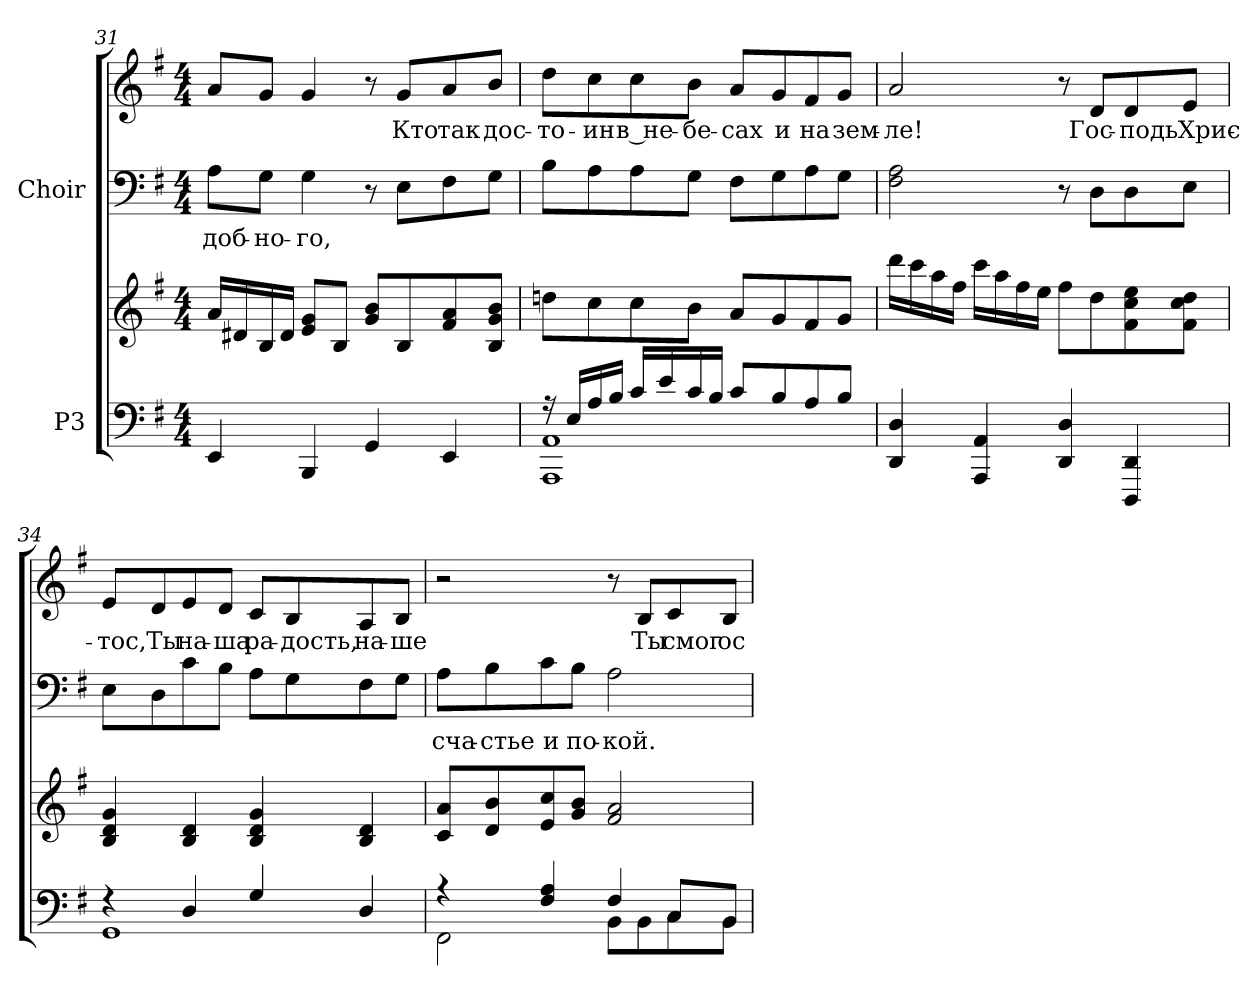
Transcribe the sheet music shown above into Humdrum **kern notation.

**kern	**kern	**kern	**text	**kern	**text
*part2	*part2	*part1	*part1	*part1	*part1
*staff4	*staff3	*staff2	*staff2	*staff1	*staff1
*I"P3	*	*I"Choir	*	*	*
*clefF4	*clefG2	*clefF4	*	*clefG2	*
*k[f#]	*k[f#]	*k[f#]	*	*k[f#]	*
*G:	*G:	*G:	*	*G:	*
*M4/4	*M4/4	*M4/4	*	*M4/4	*
=31	=31	=31	=31	=31	=31
!	!	!	!LO:LY:a:color=#000000	!	!
4EEi/	16ai/LL	8Ai\L	-доб-	8ai/L	.
.	16d#Xi/	.	.	.	.
!	!	!	!LO:LY:a:color=#000000	!	!
.	16Bi/	8Gi\J	-но-	8gi/J	.
.	16d#i/JJ	.	.	.	.
!	!	!	!LO:LY:a:color=#000000	!	!
4BBBi/	8ei/ 8giL	4Gi\	-го,	4gi/	.
.	8Bi/J	.	.	.	.
4GGi/	8gi/ 8biL	8r	.	8r	.
!	!	!	!	!	!LO:LY:b:color=#000000
.	8Bi/	8Ei\L	.	8gi/L	Кто
!	!	!	!	!	!LO:LY:b:color=#000000
4EEi/	8f#i/ 8ai	8F#i\	.	8ai/	так
!	!	!	!	!	!LO:LY:b:color=#000000
.	8Bi/ 8gi 8biJ	8Gi\J	.	8bi/J	дос-
!!LO:LB:g=z
=32	=32	=32	=32	=32	=32
*^	*	*	*	*	*
!	!	!	!	!	!	!LO:LY:b:color=#000000
16r	1AAAi 1AAi	8ddni\L	8Bi\L	.	8ddi\L	-то-
16Ei/LL	.	.	.	.	.	.
!	!	!	!	!	!	!LO:LY:b:color=#000000
16Ai/	.	8cci\	8Ai\	.	8cci\	-ин
16Bi/JJ	.	.	.	.	.	.
!	!	!	!	!	!	!LO:LY:b:color=#000000
16ci/LL	.	8cci\	8Ai\	.	8cci\	в не-
16ei/	.	.	.	.	.	.
!	!	!	!	!	!	!LO:LY:b:color=#000000
16ci/	.	8bi\J	8Gi\J	.	8bi\J	-бе-
16Bi/JJ	.	.	.	.	.	.
!	!	!	!	!	!	!LO:LY:b:color=#000000
8ci/L	.	8ai/L	8F#i\L	.	8ai/L	-сах
!	!	!	!	!	!	!LO:LY:b:color=#000000
8Bi/	.	8gi/	8Gi\	.	8gi/	и
!	!	!	!	!	!	!LO:LY:b:color=#000000
8Ai/	.	8f#i/	8Ai\	.	8f#i/	на
!	!	!	!	!	!	!LO:LY:b:color=#000000
8Bi/J	.	8gi/J	8Gi\J	.	8gi/J	зем-
*v	*v	*	*	*	*	*
=33	=33	=33	=33	=33	=33
!	!	!	!	!	!LO:LY:b:color=#000000
4DDi/ 4Di	16dddi\LL	2F#i\ 2Ai	.	2ai/	-ле!
.	16ccci\	.	.	.	.
.	16aai\	.	.	.	.
.	16ff#i\JJ	.	.	.	.
4AAAi/ 4AAi	16ccci\LL	.	.	.	.
.	16aai\	.	.	.	.
.	16ff#i\	.	.	.	.
.	16eei\JJ	.	.	.	.
4DDi/ 4Di	8ff#i\L	8r	.	8r	.
!	!	!	!	!	!LO:LY:b:color=#000000
.	8ddi\	8Di\L	.	8di/L	Гос-
!	!	!	!	!	!LO:LY:b:color=#000000
4DDDi/ 4DDi	8f#i\ 8cci 8eei	8Di\	.	8di/	-подь
!	!	!	!	!	!LO:LY:b:color=#000000
.	8f#i\ 8cci 8ddiJ	8Ei\J	.	8ei/J	Хрис-
=34	=34	=34	=34	=34	=34
*^	*	*	*	*	*
!	!	!	!	!	!	!LO:LY:b:color=#000000
4r	1GGi	4Bi/ 4di 4gi	8Ei\L	.	8ei/L	-тос,
!	!	!	!	!	!	!LO:LY:b:color=#000000
.	.	.	8Di\	.	8di/	Ты
!	!	!	!	!	!	!LO:LY:b:color=#000000
4Di/	.	4Bi/ 4di	8ci\	.	8ei/	на-
!	!	!	!	!	!	!LO:LY:b:color=#000000
.	.	.	8Bi\J	.	8di/J	-ша
!	!	!	!	!	!	!LO:LY:b:color=#000000
4Gi/	.	4Bi/ 4di 4gi	8Ai\L	.	8ci/L	ра-
!	!	!	!	!	!	!LO:LY:b:color=#000000
.	.	.	8Gi\	.	8Bi/	-дость,
!	!	!	!	!	!	!LO:LY:b:color=#000000
4Di/	.	4Bi/ 4di	8F#i\	.	8Ai/	на-
!	!	!	!	!	!	!LO:LY:b:color=#000000
.	.	.	8Gi\J	.	8Bi/J	-ше
!!LO:LB:g=z
=35	=35	=35	=35	=35	=35	=35
!	!	!	!	!LO:LY:a:color=#000000	!	!
4r	2FF#i\	8ci/ 8aiL	8Ai\L	сча-	2r	.
!	!	!	!	!LO:LY:a:color=#000000	!	!
.	.	8di/ 8bi	8Bi\	-стье	.	.
!	!	!	!	!LO:LY:a:color=#000000	!	!
4F#i/ 4Ai	.	8ei/ 8cci	8ci\	и	.	.
!	!	!	!	!LO:LY:a:color=#000000	!	!
.	.	8gi/ 8biJ	8Bi\J	по-	.	.
!	!	!	!	!LO:LY:a:color=#000000	!	!
4F#i/	8BBi\L	2f#i/ 2ai	2Ai\	-кой.	8r	.
!	!	!	!	!	!	!LO:LY:b:color=#000000
.	8BBi\	.	.	.	8Bi/L	Ты
!	!	!	!	!	!	!LO:LY:b:color=#000000
8Ci/L	8Ci\	.	.	.	8ci/	смог
!	!	!	!	!	!	!LO:LY:b:color=#000000
8BBi/J	8BBi\J	.	.	.	8Bi/J	ос-
*v	*v	*	*	*	*	*
=	=	=	=	=	=
*-	*-	*-	*-	*-	*-
